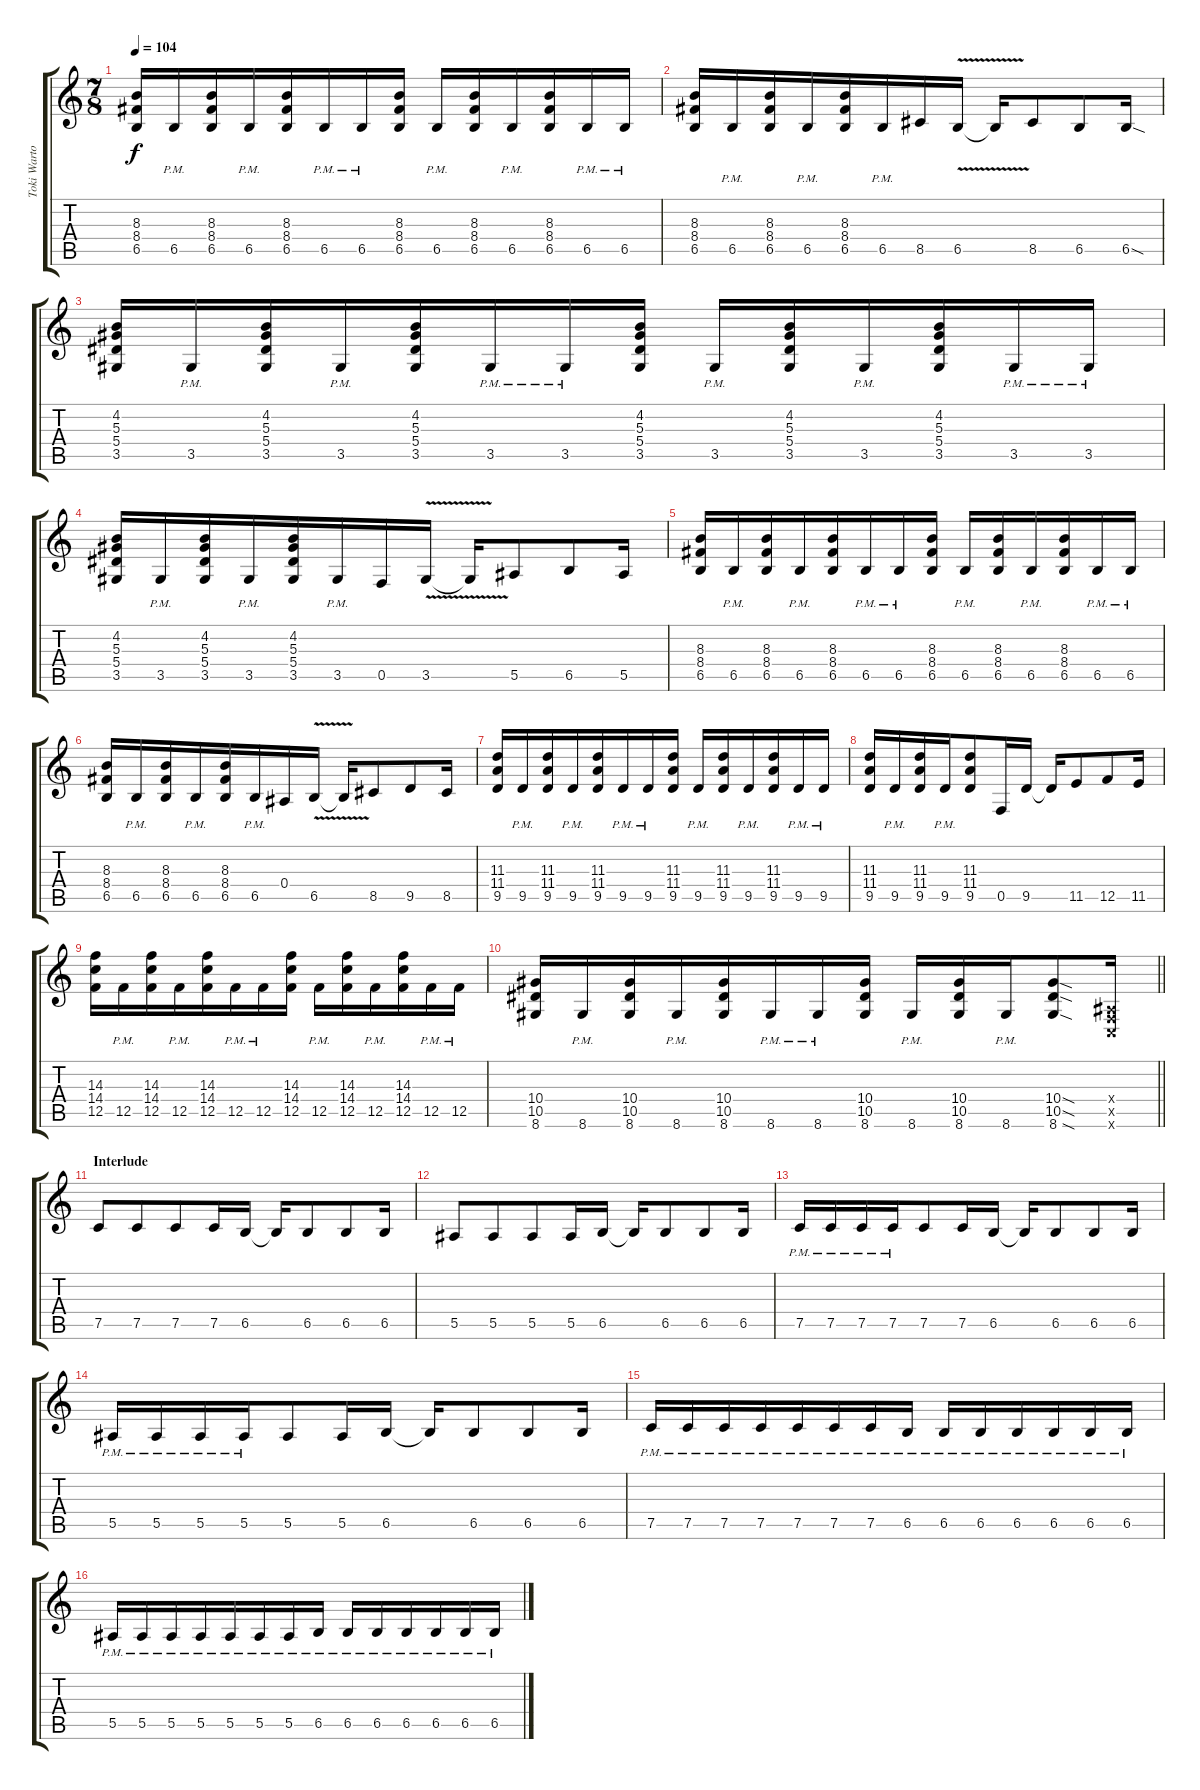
\track ("Toki Wartooth (Lead Guitar 2)" "Toki Warto") {instrument distortionguitar}
\staff {score tabs}
\tuning (C4 G3 Eb3 Bb2 F2 C2) {hide}
\ts (7 8)
\tempo 104
\clef g2
\ks c
(8.3 8.4 6.5).16{dy f} 6.5{pm}.16 (8.3 8.4 6.5).16 6.5{pm}.16 (8.3 8.4 6.5).16 6.5{pm}.16 6.5{pm}.16 (8.3 8.4 6.5).16 6.5{pm}.16 (8.3 8.4 6.5).16 6.5{pm}.16 (8.3 8.4 6.5).16 6.5{pm}.16 6.5{pm}.16 |
(8.3 8.4 6.5).16 6.5{pm}.16 (8.3 8.4 6.5).16 6.5{pm}.16 (8.3 8.4 6.5).16 6.5{pm}.16 8.5.16 6.5{v}.16 6.5{t}.16 8.5.8 6.5.8 6.5{sod}.16 |
(4.2 5.3 5.4 3.5).16 3.5{pm}.16 (4.2 5.3 5.4 3.5).16 3.5{pm}.16 (4.2 5.3 5.4 3.5).16 3.5{pm}.16 3.5{pm}.16 (4.2 5.3 5.4 3.5).16 3.5{pm}.16 (4.2 5.3 5.4 3.5).16 3.5{pm}.16 (4.2 5.3 5.4 3.5).16 3.5{pm}.16 3.5{pm}.16 |
(4.2 5.3 5.4 3.5).16 3.5{pm}.16 (4.2 5.3 5.4 3.5).16 3.5{pm}.16 (4.2 5.3 5.4 3.5).16 3.5{pm}.16 0.5.16 3.5{v}.16 3.5{t}.16 5.5.8 6.5.8 5.5.16 |
(8.3 8.4 6.5).16 6.5{pm}.16 (8.3 8.4 6.5).16 6.5{pm}.16 (8.3 8.4 6.5).16 6.5{pm}.16 6.5{pm}.16 (8.3 8.4 6.5).16 6.5{pm}.16 (8.3 8.4 6.5).16 6.5{pm}.16 (8.3 8.4 6.5).16 6.5{pm}.16 6.5{pm}.16 |
(8.3 8.4 6.5).16 6.5{pm}.16 (8.3 8.4 6.5).16 6.5{pm}.16 (8.3 8.4 6.5).16 6.5{pm}.16 0.4.16 6.5{v}.16 6.5{t}.16 8.5.8 9.5.8 8.5.16 |
(11.3 11.4 9.5).16 9.5{pm}.16 (11.3 11.4 9.5).16 9.5{pm}.16 (11.3 11.4 9.5).16 9.5{pm}.16 9.5{pm}.16 (11.3 11.4 9.5).16 9.5{pm}.16 (11.3 11.4 9.5).16 9.5{pm}.16 (11.3 11.4 9.5).16 9.5{pm}.16 9.5{pm}.16 |
(11.3 11.4 9.5).16 9.5{pm}.16 (11.3 11.4 9.5).16 9.5{pm}.16 (11.3 11.4 9.5).8 0.5.16 9.5.16 9.5{t}.16 11.5.8 12.5.8 11.5.16 |
(14.3 14.4 12.5).16 12.5{pm}.16 (14.3 14.4 12.5).16 12.5{pm}.16 (14.3 14.4 12.5).16 12.5{pm}.16 12.5{pm}.16 (14.3 14.4 12.5).16 12.5{pm}.16 (14.3 14.4 12.5).16 12.5{pm}.16 (14.3 14.4 12.5).16 12.5{pm}.16 12.5{pm}.16 |
\barLineRight lightlight
(10.4 10.5 8.6).16 8.6{pm}.16 (10.4 10.5 8.6).16 8.6{pm}.16 (10.4 10.5 8.6).16 8.6{pm}.16 8.6{pm}.16 (10.4 10.5 8.6).16 8.6{pm}.16 (10.4 10.5 8.6).16 8.6{pm}.16 (10.4{sod} 10.5{sod} 8.6{sod}).8 (0.4{x} 0.5{x} 0.6{x}).16 |
\section ("" "Interlude")
7.5.8 7.5.8 7.5.8 7.5.16 6.5.16 6.5{t}.16 6.5.8 6.5.8 6.5.16 |
5.5.8 5.5.8 5.5.8 5.5.16 6.5.16 6.5{t}.16 6.5.8 6.5.8 6.5.16 |
7.5{pm}.16 7.5{pm}.16 7.5{pm}.16 7.5{pm}.16 7.5.8 7.5.16 6.5.16 6.5{t}.16 6.5.8 6.5.8 6.5.16 |
5.5{pm}.16 5.5{pm}.16 5.5{pm}.16 5.5{pm}.16 5.5.8 5.5.16 6.5.16 6.5{t}.16 6.5.8 6.5.8 6.5.16 |
7.5{pm}.16 7.5{pm}.16 7.5{pm}.16 7.5{pm}.16 7.5{pm}.16 7.5{pm}.16 7.5{pm}.16 6.5{pm}.16 6.5{pm}.16 6.5{pm}.16 6.5{pm}.16 6.5{pm}.16 6.5{pm}.16 6.5{pm}.16 |
5.5{pm}.16 5.5{pm}.16 5.5{pm}.16 5.5{pm}.16 5.5{pm}.16 5.5{pm}.16 5.5{pm}.16 6.5{pm}.16 6.5{pm}.16 6.5{pm}.16 6.5{pm}.16 6.5{pm}.16 6.5{pm}.16 6.5{pm}.16
